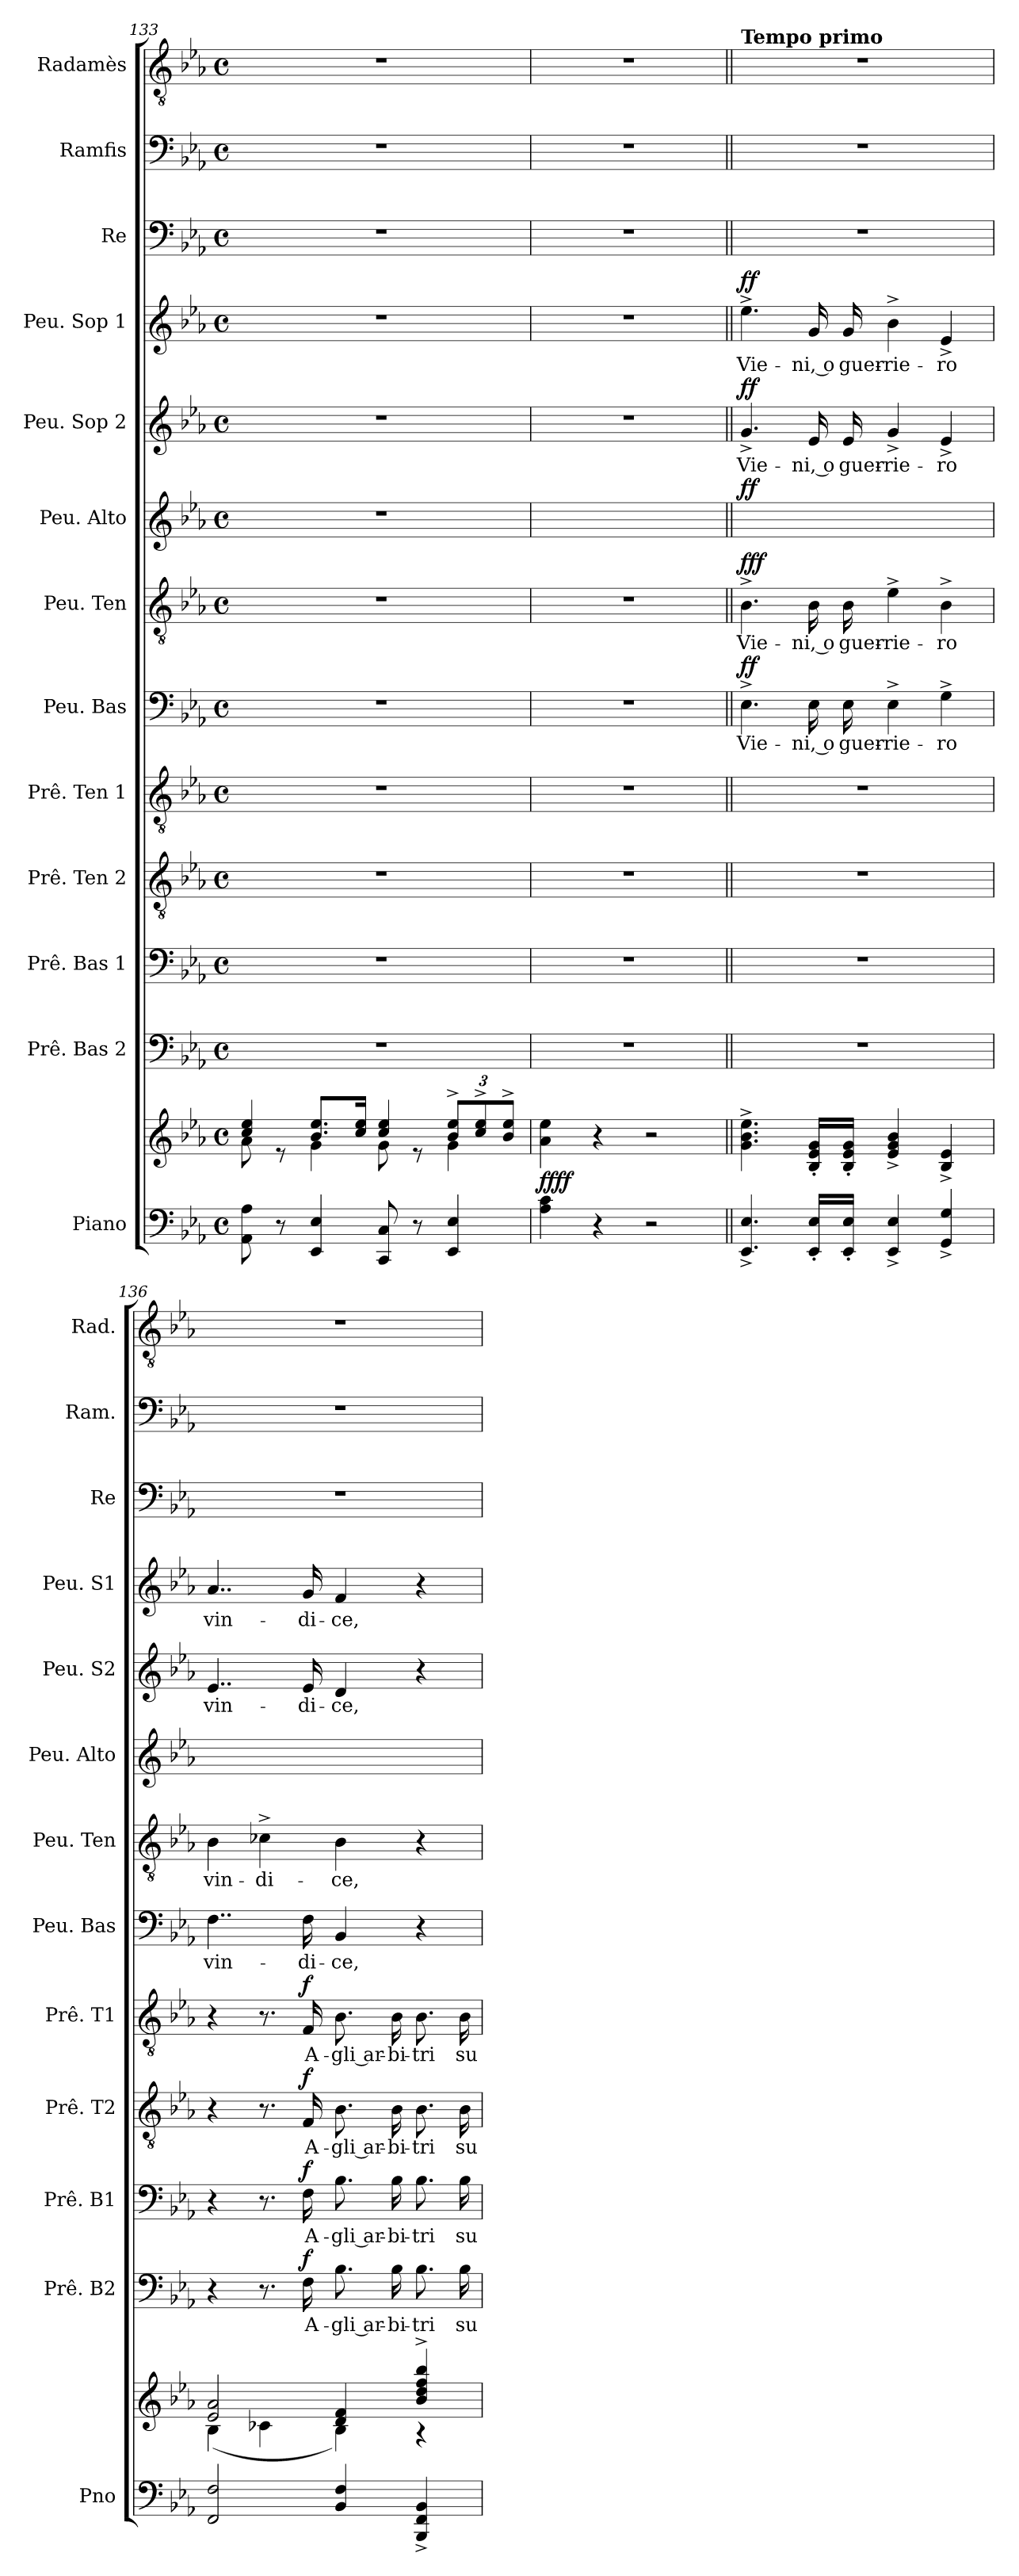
**kern	**kern	**dynam	**kern	**text	**dynam	**kern	**text	**dynam	**kern	**text	**dynam	**kern	**text	**dynam	**kern	**text	**dynam	**kern	**text	**dynam	**kern	**dynam	**kern	**text	**dynam	**kern	**text	**dynam	**kern	**kern	**kern
*part13	*part13	*part13	*part12	*part12	*part12	*part11	*part11	*part11	*part10	*part10	*part10	*part9	*part9	*part9	*part8	*part8	*part8	*part7	*part7	*part7	*part6	*part6	*part5	*part5	*part5	*part4	*part4	*part4	*part3	*part2	*part1
*staff14	*staff13	*staff13/14	*staff12	*staff12	*staff12	*staff11	*staff11	*staff11	*staff10	*staff10	*staff10	*staff9	*staff9	*staff9	*staff8	*staff8	*staff8	*staff7	*staff7	*staff7	*staff6	*staff6	*staff5	*staff5	*staff5	*staff4	*staff4	*staff4	*staff3	*staff2	*staff1
*I"Piano	*	*	*I"Prê. Bas 2	*	*	*I"Prê. Bas 1	*	*	*I"Prê. Ten 2	*	*	*I"Prê. Ten 1	*	*	*I"Peu. Bas	*	*	*I"Peu. Ten	*	*	*I"Peu. Alto	*	*I"Peu. Sop 2	*	*	*I"Peu. Sop 1	*	*	*I"Re	*I"Ramfis	*I"Radamès
*I'Pno	*	*	*I'Prê. B2	*	*	*I'Prê. B1	*	*	*I'Prê. T2	*	*	*I'Prê. T1	*	*	*I'Peu. Bas	*	*	*I'Peu. Ten	*	*	*I'Peu. Alto	*	*I'Peu. S2	*	*	*I'Peu. S1	*	*	*I'Re	*I'Ram.	*I'Rad.
*clefF4	*clefG2	*	*clefF4	*	*	*clefF4	*	*	*clefGv2	*	*	*clefGv2	*	*	*clefF4	*	*	*clefGv2	*	*	*clefG2	*	*clefG2	*	*	*clefG2	*	*	*clefF4	*clefF4	*clefGv2
*k[b-e-a-]	*k[b-e-a-]	*	*k[b-e-a-]	*	*	*k[b-e-a-]	*	*	*k[b-e-a-]	*	*	*k[b-e-a-]	*	*	*k[b-e-a-]	*	*	*k[b-e-a-]	*	*	*k[b-e-a-]	*	*k[b-e-a-]	*	*	*k[b-e-a-]	*	*	*k[b-e-a-]	*k[b-e-a-]	*k[b-e-a-]
*M4/4	*M4/4	*	*M4/4	*	*	*M4/4	*	*	*M4/4	*	*	*M4/4	*	*	*M4/4	*	*	*M4/4	*	*	*M4/4	*	*M4/4	*	*	*M4/4	*	*	*M4/4	*M4/4	*M4/4
*met(c)	*met(c)	*	*met(c)	*	*	*met(c)	*	*	*met(c)	*	*	*met(c)	*	*	*met(c)	*	*	*met(c)	*	*	*met(c)	*	*met(c)	*	*	*met(c)	*	*	*met(c)	*met(c)	*met(c)
=133	=133	=133	=133	=133	=133	=133	=133	=133	=133	=133	=133	=133	=133	=133	=133	=133	=133	=133	=133	=133	=133	=133	=133	=133	=133	=133	=133	=133	=133	=133	=133
*	*^	*	*	*	*	*	*	*	*	*	*	*	*	*	*	*	*	*	*	*	*	*	*	*	*	*	*	*	*	*	*
8AA-\ 8A-\	4cc/ 4ee-/	8a-\	.	1r	.	.	1r	.	.	1r	.	.	1r	.	.	1r	.	.	1r	.	.	1r	.	1r	.	.	1r	.	.	1r	1r	1r
8r	.	8r	.	.	.	.	.	.	.	.	.	.	.	.	.	.	.	.	.	.	.	.	.	.	.	.	.	.	.	.	.	.
4EE-/ 4E-/	8.b-/ 8.ee-/L	4g\	.	.	.	.	.	.	.	.	.	.	.	.	.	.	.	.	.	.	.	.	.	.	.	.	.	.	.	.	.	.
.	16cc/ 16ee-/Jk	.	.	.	.	.	.	.	.	.	.	.	.	.	.	.	.	.	.	.	.	.	.	.	.	.	.	.	.	.	.	.
8CC/ 8C/	4cc/ 4ee-/	8g\	.	.	.	.	.	.	.	.	.	.	.	.	.	.	.	.	.	.	.	.	.	.	.	.	.	.	.	.	.	.
8r	.	8r	.	.	.	.	.	.	.	.	.	.	.	.	.	.	.	.	.	.	.	.	.	.	.	.	.	.	.	.	.	.
*	*Xbrackettup	*	*	*	*	*	*	*	*	*	*	*	*	*	*	*	*	*	*	*	*	*	*	*	*	*	*	*	*	*	*	*
4EE-/ 4E-/	12b-/^ 12ee-/^L	4g\	.	.	.	.	.	.	.	.	.	.	.	.	.	.	.	.	.	.	.	.	.	.	.	.	.	.	.	.	.	.
.	12cc/^ 12ee-/^	.	.	.	.	.	.	.	.	.	.	.	.	.	.	.	.	.	.	.	.	.	.	.	.	.	.	.	.	.	.	.
.	12b-/^ 12ee-/^J	.	.	.	.	.	.	.	.	.	.	.	.	.	.	.	.	.	.	.	.	.	.	.	.	.	.	.	.	.	.	.
*	*v	*v	*	*	*	*	*	*	*	*	*	*	*	*	*	*	*	*	*	*	*	*	*	*	*	*	*	*	*	*	*	*
=134	=134	=134	=134	=134	=134	=134	=134	=134	=134	=134	=134	=134	=134	=134	=134	=134	=134	=134	=134	=134	=134	=134	=134	=134	=134	=134	=134	=134	=134	=134	=134
!	!	!LO:DY:a=2	!	!	!	!	!	!	!	!	!	!	!	!	!	!	!	!	!	!	!	!	!	!	!	!	!	!	!	!	!
!	!	!LO:DY:n=1:a=2	!	!	!	!	!	!	!	!	!	!	!	!	!	!	!	!	!	!	!	!	!	!	!	!	!	!	!	!	!
!	!	!LO:DY:n=2:a	!	!	!	!	!	!	!	!	!	!	!	!	!	!	!	!	!	!	!	!	!	!	!	!	!	!	!	!	!
!	!	!LO:DY:n=3:a	!	!	!	!	!	!	!	!	!	!	!	!	!	!	!	!	!	!	!	!	!	!	!	!	!	!	!	!	!
4A-\ 4c\	4a-\ 4ee-\	f f f f	1r	.	.	1r	.	.	1r	.	.	1r	.	.	1r	.	.	1r	.	.	1ryy	.	1r	.	.	1r	.	.	1r	1r	1r
4r	4r	.	.	.	.	.	.	.	.	.	.	.	.	.	.	.	.	.	.	.	.	.	.	.	.	.	.	.	.	.	.
2r	2r	.	.	.	.	.	.	.	.	.	.	.	.	.	.	.	.	.	.	.	.	.	.	.	.	.	.	.	.	.	.
!!LO:PB:g=z
=135||	=135||	=135||	=135||	=135||	=135||	=135||	=135||	=135||	=135||	=135||	=135||	=135||	=135||	=135||	=135||	=135||	=135||	=135||	=135||	=135||	=135||	=135||	=135||	=135||	=135||	=135||	=135||	=135||	=135||	=135||	=135||
!!LO:REH:place=s1:a:fs=18:t=I
*	*	*	*	*	*	*	*	*	*	*	*	*	*	*	*	*	*	*	*	*	*	*	*	*	*	*	*	*	*	*	*MM100
!	!	!	!	!	!	!	!	!	!	!	!	!	!	!	!	!	!	!	!	!	!	!	!	!	!	!	!	!	!	!	!LO:TX:a:B:t=Tempo primo
!	!	!	!	!	!	!	!	!	!	!	!	!	!	!	!	!LO:LY:b:color=#AA0000	!LO:DY:a	!	!LO:LY:b:color=#0055FF	!LO:DY:a	!	!	!	!LO:LY:b:color=#0055FF	!	!	!LO:LY:b:color=#0055FF	!	!	!	!
!	!	!	!	!	!	!	!	!	!	!	!	!	!	!	!	!	!	!	!	!LO:DY:n=1:a	!	!LO:DY:a	!	!	!LO:DY:a	!	!	!LO:DY:a	!	!	!
4.EE-/^ 4.E-/^	4.g\^ 4.b-\^ 4.ee-\^	.	1r	.	.	1r	.	.	1r	.	.	1r	.	.	4.E-^\	Vie-	ff	4.B-^\	Vie-	ff f	1ryy	ff	4.g^/	Vie-	ff	4.ee-^\	Vie-	ff	1r	1r	1r
!	!	!	!	!	!	!	!	!	!	!	!	!	!	!	!	!LO:LY:b:color=#AA0000	!	!	!LO:LY:b:color=#0055FF	!	!	!	!	!LO:LY:b:color=#0055FF	!	!	!LO:LY:b:color=#0055FF	!	!	!	!
16EE-/' 16E-/'LL	16B-/' 16e-/' 16g/'LL	.	.	.	.	.	.	.	.	.	.	.	.	.	16E-\	ni, o	.	16B-\	ni, o	.	.	.	16e-/	ni, o	.	16g/	ni, o	.	.	.	.
!	!	!	!	!	!	!	!	!	!	!	!	!	!	!	!	!LO:LY:b:color=#AA0000	!	!	!LO:LY:b:color=#0055FF	!	!	!	!	!LO:LY:b:color=#0055FF	!	!	!LO:LY:b:color=#0055FF	!	!	!	!
16EE-/' 16E-/'JJ	16B-/' 16e-/' 16g/'JJ	.	.	.	.	.	.	.	.	.	.	.	.	.	16E-\	guer-	.	16B-\	guer-	.	.	.	16e-/	guer-	.	16g/	guer-	.	.	.	.
!	!	!	!	!	!	!	!	!	!	!	!	!	!	!	!	!LO:LY:b:color=#AA0000	!	!	!LO:LY:b:color=#0055FF	!	!	!	!	!LO:LY:b:color=#0055FF	!	!	!LO:LY:b:color=#0055FF	!	!	!	!
4EE-/^ 4E-/^	4e-/^ 4g/^ 4b-/^	.	.	.	.	.	.	.	.	.	.	.	.	.	4E-^\	-rie-	.	4e-^\	-rie-	.	.	.	4g^/	-rie-	.	4b-^\	-rie-	.	.	.	.
!	!	!	!	!	!	!	!	!	!	!	!	!	!	!	!	!LO:LY:b:color=#AA0000	!	!	!LO:LY:b:color=#0055FF	!	!	!	!	!LO:LY:b:color=#0055FF	!	!	!LO:LY:b:color=#0055FF	!	!	!	!
4GG/^ 4G/^	4B-/^ 4e-/^	.	.	.	.	.	.	.	.	.	.	.	.	.	4G^\	-ro	.	4B-^\	-ro	.	.	.	4e-^/	-ro	.	4e-^/	-ro	.	.	.	.
=136	=136	=136	=136	=136	=136	=136	=136	=136	=136	=136	=136	=136	=136	=136	=136	=136	=136	=136	=136	=136	=136	=136	=136	=136	=136	=136	=136	=136	=136	=136	=136
*	*^	*	*	*	*	*	*	*	*	*	*	*	*	*	*	*	*	*	*	*	*	*	*	*	*	*	*	*	*	*	*
!	!	!	!	!	!	!	!	!	!	!	!	!	!	!	!	!	!LO:LY:b:color=#AA0000	!	!	!LO:LY:b:color=#0055FF	!	!	!	!	!LO:LY:b:color=#0055FF	!	!	!LO:LY:b:color=#0055FF	!	!	!	!
2FF/ 2F/	2e-/ 2a-/	(<4B-\	.	4r	.	.	4r	.	.	4r	.	.	4r	.	.	4..F\	vin-	.	4B-\	vin-	.	1ryy	.	4..e-/	vin-	.	4..a-/	vin-	.	1r	1r	1r
!	!	!	!	!	!	!	!	!	!	!	!	!	!	!	!	!	!	!	!	!LO:LY:b:color=#0055FF	!	!	!	!	!	!	!	!	!	!	!	!
.	.	4c-X\	.	8.r	.	.	8.r	.	.	8.r	.	.	8.r	.	.	.	.	.	4c-X^\	-di-	.	.	.	.	.	.	.	.	.	.	.	.
!	!	!	!	!	!LO:LY:b:color=#0055FF	!LO:DY:a	!	!LO:LY:b:color=#0055FF	!LO:DY:a	!	!LO:LY:b:color=#0055FF	!LO:DY:a	!	!LO:LY:b:color=#0055FF	!LO:DY:a	!	!LO:LY:b:color=#AA0000	!	!	!	!	!	!	!	!LO:LY:b:color=#0055FF	!	!	!LO:LY:b:color=#0055FF	!	!	!	!
.	.	.	.	16F\	A-	f	16F\	A-	f	16F/	A-	f	16F/	A-	f	16F\	-di-	.	.	.	.	.	.	16e-/	-di-	.	16g/	-di-	.	.	.	.
!	!	!	!	!	!LO:LY:b:color=#0055FF	!	!	!LO:LY:b:color=#0055FF	!	!	!LO:LY:b:color=#0055FF	!	!	!LO:LY:b:color=#0055FF	!	!	!LO:LY:b:color=#AA0000	!	!	!LO:LY:b:color=#0055FF	!	!	!	!	!LO:LY:b:color=#0055FF	!	!	!LO:LY:b:color=#0055FF	!	!	!	!
4BB-/ 4F/	4d/ 4f/	4B-\)	.	8.B-\	gli ar-	.	8.B-\	gli ar-	.	8.B-\	gli ar-	.	8.B-\	gli ar-	.	4BB-/	-ce,	.	4B-\	-ce,	.	.	.	4d/	-ce,	.	4f/	-ce,	.	.	.	.
!	!	!	!	!	!LO:LY:b:color=#0055FF	!	!	!LO:LY:b:color=#0055FF	!	!	!LO:LY:b:color=#0055FF	!	!	!LO:LY:b:color=#0055FF	!	!	!	!	!	!	!	!	!	!	!	!	!	!	!	!	!	!
.	.	.	.	16B-\	-bi-	.	16B-\	-bi-	.	16B-\	-bi-	.	16B-\	-bi-	.	.	.	.	.	.	.	.	.	.	.	.	.	.	.	.	.	.
!	!	!	!	!	!LO:LY:b:color=#0055FF	!	!	!LO:LY:b:color=#0055FF	!	!	!LO:LY:b:color=#0055FF	!	!	!LO:LY:b:color=#0055FF	!	!	!	!	!	!	!	!	!	!	!	!	!	!	!	!	!	!
4BBB-/^ 4FF/^ 4BB-/^	4b-/^ 4dd/^ 4ff/^ 4bb-/^	4r	.	8.B-\	-tri	.	8.B-\	-tri	.	8.B-\	-tri	.	8.B-\	-tri	.	4r	.	.	4r	.	.	.	.	4r	.	.	4r	.	.	.	.	.
!	!	!	!	!	!LO:LY:b:color=#0055FF	!	!	!LO:LY:b:color=#0055FF	!	!	!LO:LY:b:color=#0055FF	!	!	!LO:LY:b:color=#0055FF	!	!	!	!	!	!	!	!	!	!	!	!	!	!	!	!	!	!
.	.	.	.	16B-\	su-	.	16B-\	su-	.	16B-\	su-	.	16B-\	su-	.	.	.	.	.	.	.	.	.	.	.	.	.	.	.	.	.	.
*	*v	*v	*	*	*	*	*	*	*	*	*	*	*	*	*	*	*	*	*	*	*	*	*	*	*	*	*	*	*	*	*	*
=	=	=	=	=	=	=	=	=	=	=	=	=	=	=	=	=	=	=	=	=	=	=	=	=	=	=	=	=	=	=	=
*-	*-	*-	*-	*-	*-	*-	*-	*-	*-	*-	*-	*-	*-	*-	*-	*-	*-	*-	*-	*-	*-	*-	*-	*-	*-	*-	*-	*-	*-	*-	*-
